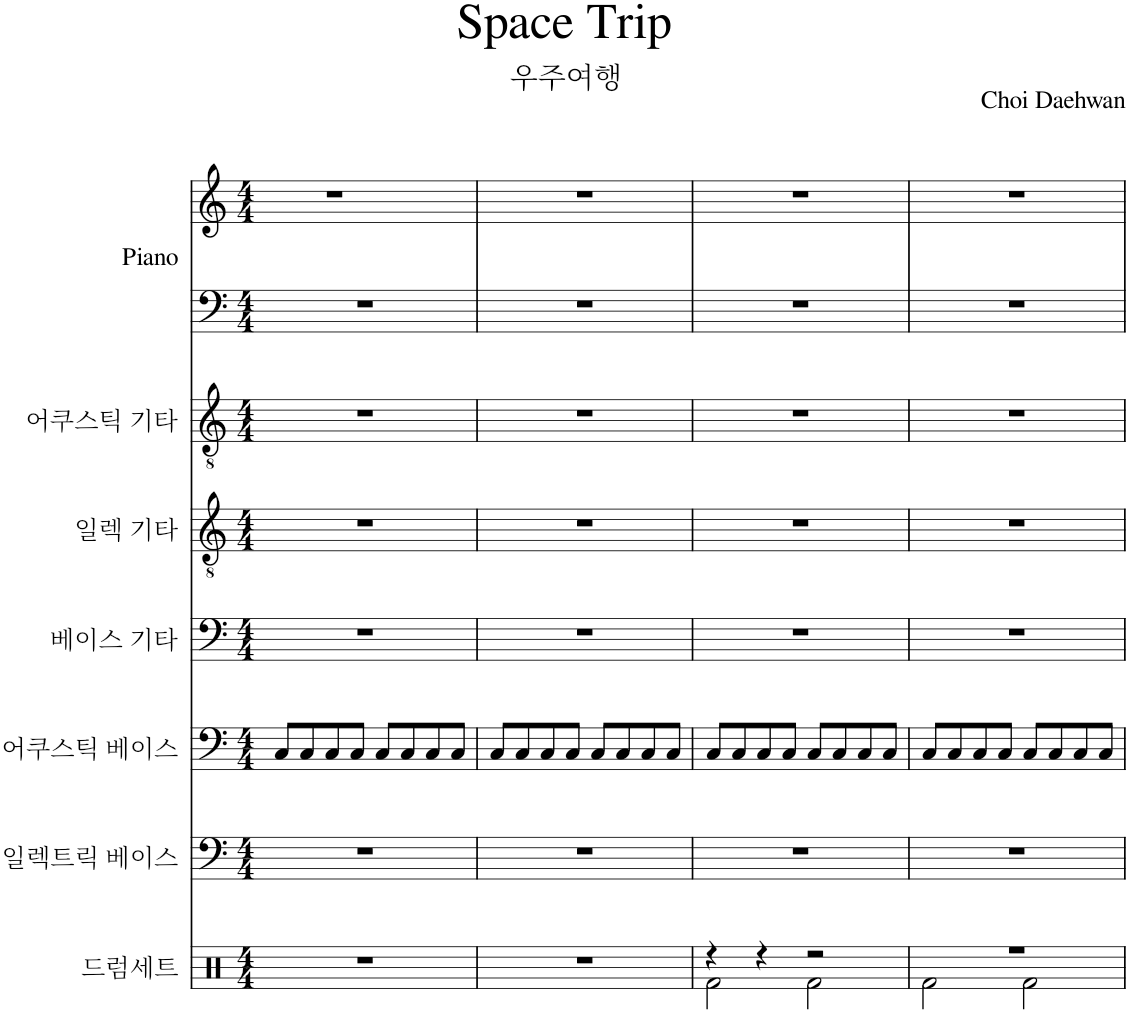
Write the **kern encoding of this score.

**kern	**kern	**kern	**kern	**kern	**kern	**kern	**kern
*part7	*part6	*part5	*part4	*part3	*part2	*part1	*part1
*staff8	*staff7	*staff6	*staff5	*staff4	*staff3	*staff2	*staff1
*I"드럼세트	*I"일렉트릭 베이스	*I"어쿠스틱 베이스	*I"베이스 기타	*I"일렉 기타	*I"어쿠스틱 기타	*I"Piano	*
*	*	*	*	*	*	*I'Pno.	*
*clefX	*clefF4	*clefF4	*clefF4	*clefGv2	*clefGv2	*clefF4	*clefG2
*	*Trd7c12	*Trd7c12	*Trd7c12	*	*	*	*
*k[]	*k[]	*k[]	*k[]	*k[]	*k[]	*k[]	*k[]
*M4/4	*M4/4	*M4/4	*M4/4	*M4/4	*M4/4	*M4/4	*M4/4
=1	=1	=1	=1	=1	=1	=1	=1
1r	1r	8C/L	1r	1r	1r	1r	1r
.	.	8C/	.	.	.	.	.
.	.	8C/	.	.	.	.	.
.	.	8C/J	.	.	.	.	.
.	.	8C/L	.	.	.	.	.
.	.	8C/	.	.	.	.	.
.	.	8C/	.	.	.	.	.
.	.	8C/J	.	.	.	.	.
=2	=2	=2	=2	=2	=2	=2	=2
1r	1r	8C/L	1r	1r	1r	1r	1r
.	.	8C/	.	.	.	.	.
.	.	8C/	.	.	.	.	.
.	.	8C/J	.	.	.	.	.
.	.	8C/L	.	.	.	.	.
.	.	8C/	.	.	.	.	.
.	.	8C/	.	.	.	.	.
.	.	8C/J	.	.	.	.	.
=3	=3	=3	=3	=3	=3	=3	=3
*^	*	*	*	*	*	*	*
4r	2Rf\	1r	8C/L	1r	1r	1r	1r	1r
.	.	.	8C/	.	.	.	.	.
4r	.	.	8C/	.	.	.	.	.
.	.	.	8C/J	.	.	.	.	.
2r	2Rf\	.	8C/L	.	.	.	.	.
.	.	.	8C/	.	.	.	.	.
.	.	.	8C/	.	.	.	.	.
.	.	.	8C/J	.	.	.	.	.
=4	=4	=4	=4	=4	=4	=4	=4	=4
1r	2Rf\	1r	8C/L	1r	1r	1r	1r	1r
.	.	.	8C/	.	.	.	.	.
.	.	.	8C/	.	.	.	.	.
.	.	.	8C/J	.	.	.	.	.
.	2Rf\	.	8C/L	.	.	.	.	.
.	.	.	8C/	.	.	.	.	.
.	.	.	8C/	.	.	.	.	.
.	.	.	8C/J	.	.	.	.	.
*v	*v	*	*	*	*	*	*	*
=	=	=	=	=	=	=	=
*-	*-	*-	*-	*-	*-	*-	*-
